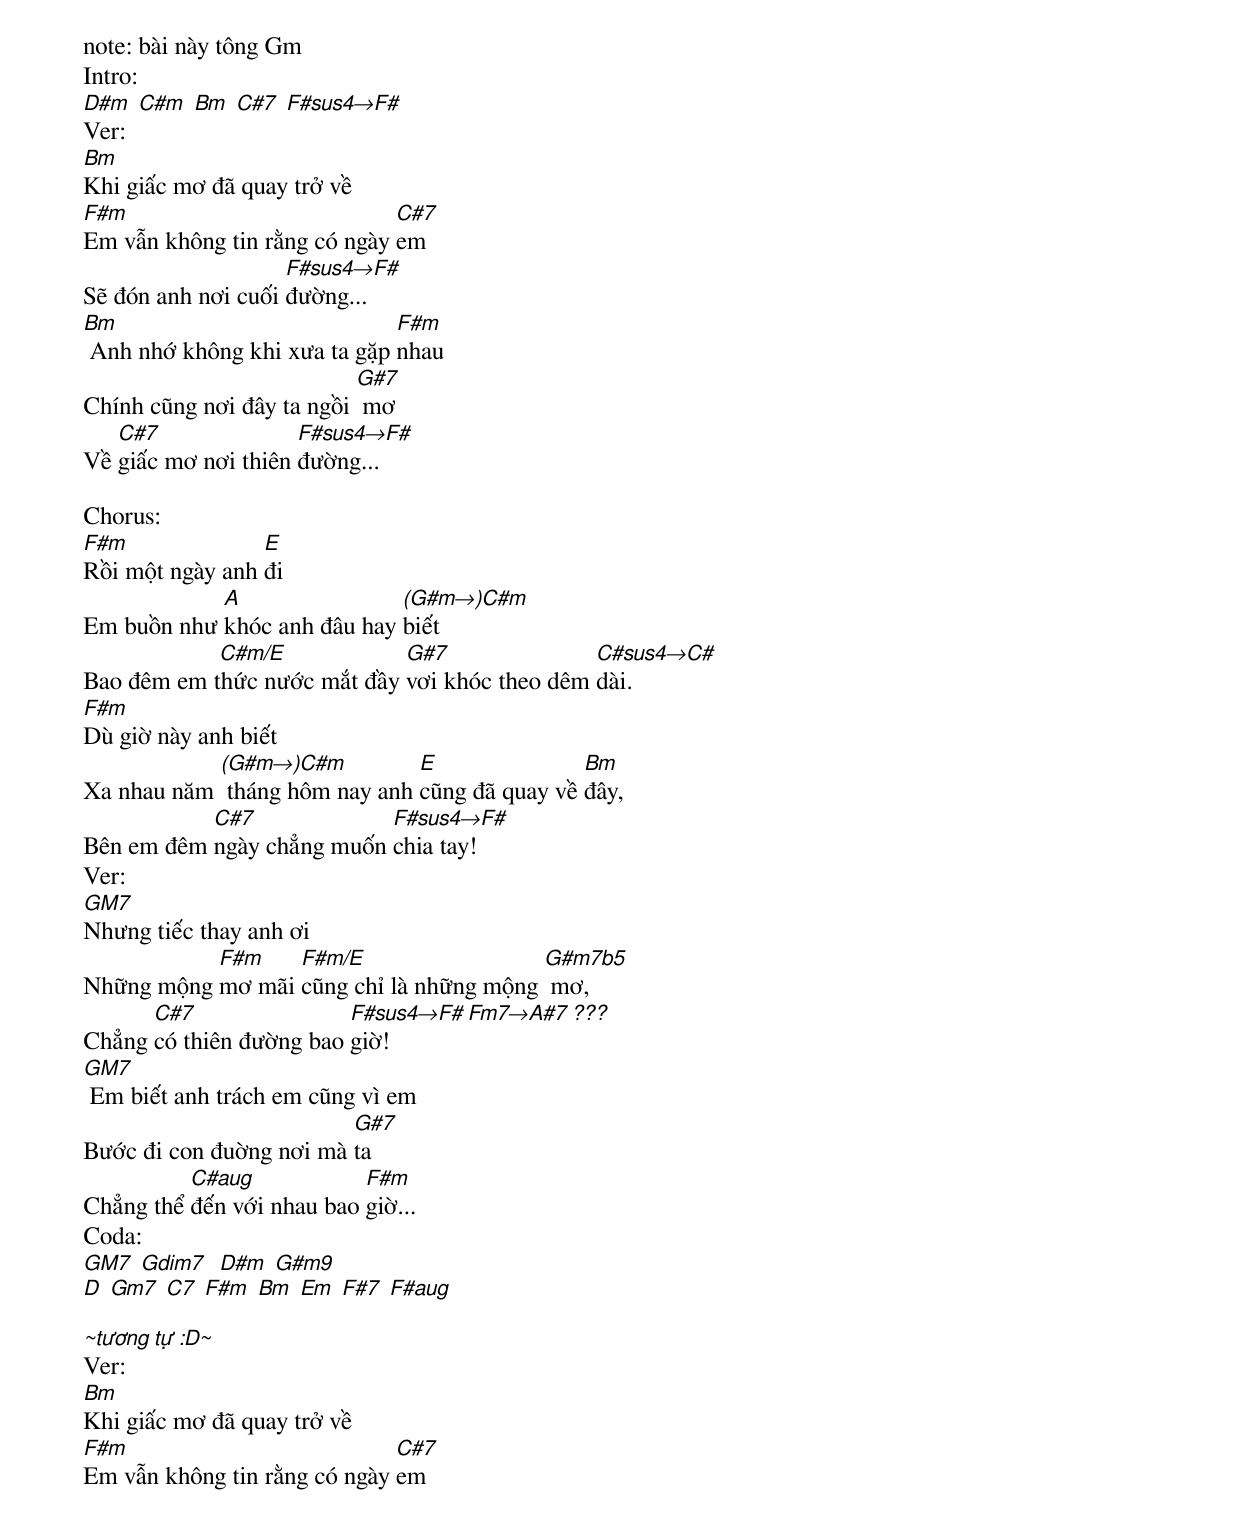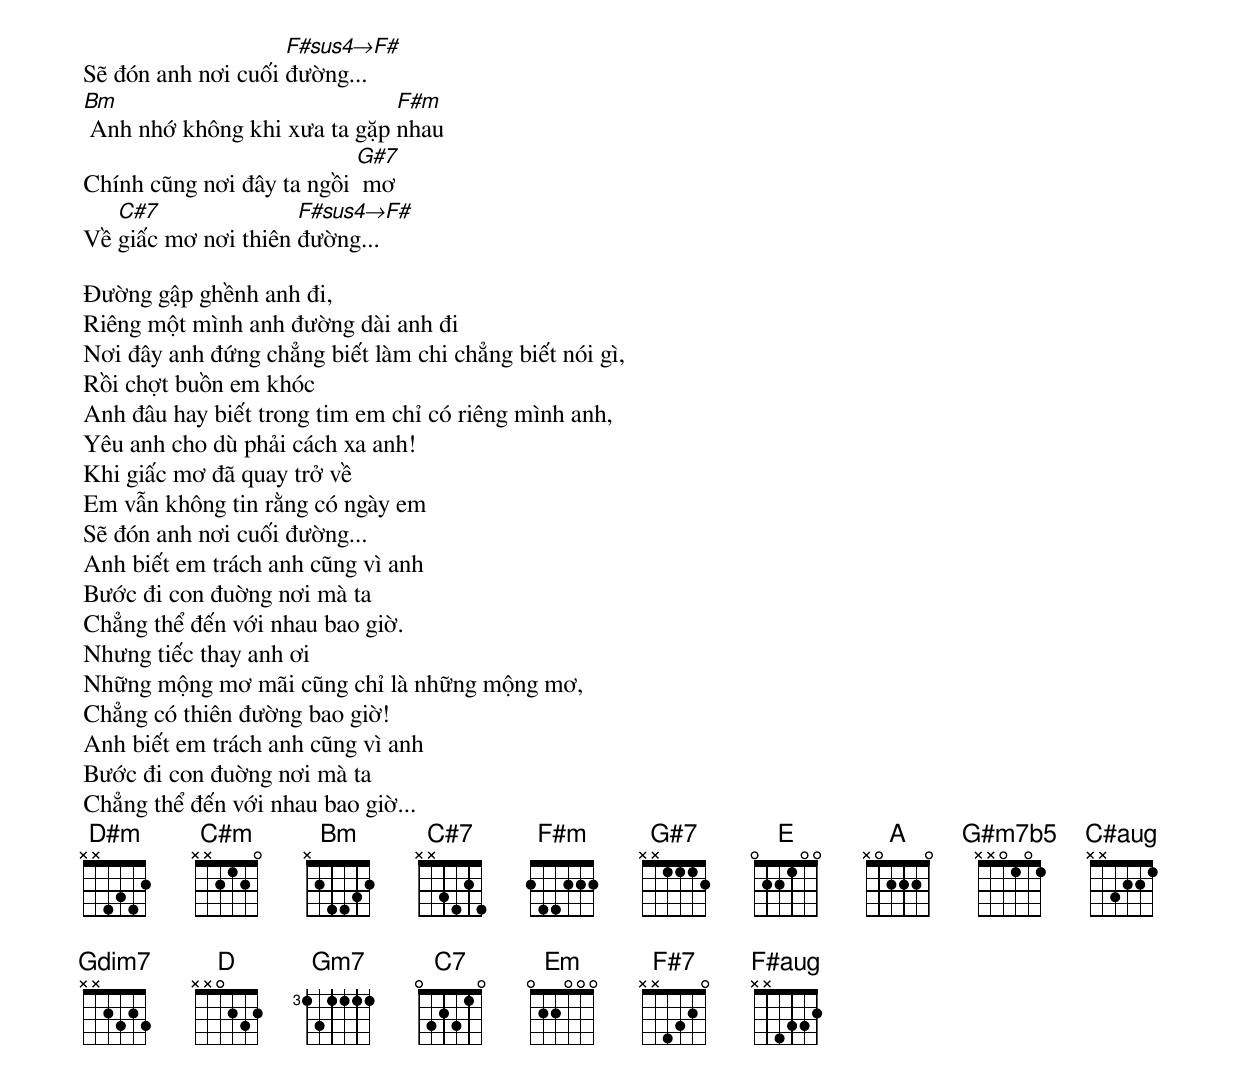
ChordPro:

note: bài này tông Gm
Intro:
[D#m] [C#m] [Bm] [C#7] [F#sus4→F#]
Ver:
[Bm]Khi giấc mơ đã quay trở về
[F#m]Em vẫn không tin rằng có ngày [C#7]em
Sẽ đón anh nơi cuối [F#sus4→F#]đường...
[Bm] Anh nhớ không khi xưa ta gặp [F#m]nhau
Chính cũng nơi đây ta ngồi [G#7] mơ
Về [C#7]giấc mơ nơi thiên [F#sus4→F#]đường...

Chorus:
[F#m]Rồi một ngày anh [E]đi
Em buồn như [A]khóc anh đâu hay [(G#m→)C#m]biết
Bao đêm em [ C#m/E]thức nước mắt đầy [G#7]vơi khóc theo dêm [C#sus4→C#]dài.
[F#m]Dù giờ này anh biết
Xa nhau năm [(G#m→)C#m] tháng hôm nay anh [E]cũng đã quay về [Bm]đây,
Bên em đêm [C#7]ngày chẳng muốn [F#sus4→F#]chia tay!
Ver:
[GM7]Nhưng tiếc thay anh ơi
Những mộng [F#m]mơ mãi [F#m/E]cũng chỉ là những mộng [G#m7b5] mơ,
Chẳng [C#7]có thiên đường bao [F#sus4→F#]giờ! [Fm7→A#7 ???]
[GM7] Em biết anh trách em cũng vì em
Bước đi con đuờng nơi mà [G#7]ta
Chẳng thể [C#aug]đến với nhau bao [F#m ]giờ...
Coda:
[GM7] [Gdim7] [ D#m] [G#m9]
[D] [Gm7] [C7] [F#m] [Bm] [Em] [F#7] [F#aug]

[~tương tự :D~]
Ver:
[Bm]Khi giấc mơ đã quay trở về
[F#m]Em vẫn không tin rằng có ngày [C#7]em
Sẽ đón anh nơi cuối [F#sus4→F#]đường...
[Bm] Anh nhớ không khi xưa ta gặp [F#m]nhau
Chính cũng nơi đây ta ngồi [G#7] mơ
Về [C#7]giấc mơ nơi thiên [F#sus4→F#]đường...

Ðường gập ghềnh anh đi,
Riêng một mình anh đường dài anh đi
Nơi đây anh đứng chẳng biết làm chi chẳng biết nói gì,
Rồi chợt buồn em khóc
Anh đâu hay biết trong tim em chỉ có riêng mình anh,
Yêu anh cho dù phải cách xa anh!
Khi giấc mơ đã quay trở về
Em vẫn không tin rằng có ngày em
Sẽ đón anh nơi cuối đường...
Anh biết em trách anh cũng vì anh
Bước đi con đuờng nơi mà ta
Chẳng thể đến với nhau bao giờ.
Nhưng tiếc thay anh ơi
Những mộng mơ mãi cũng chỉ là những mộng mơ,
Chẳng có thiên đường bao giờ!
Anh biết em trách anh cũng vì anh
Bước đi con đuờng nơi mà ta
Chẳng thể đến với nhau bao giờ...
